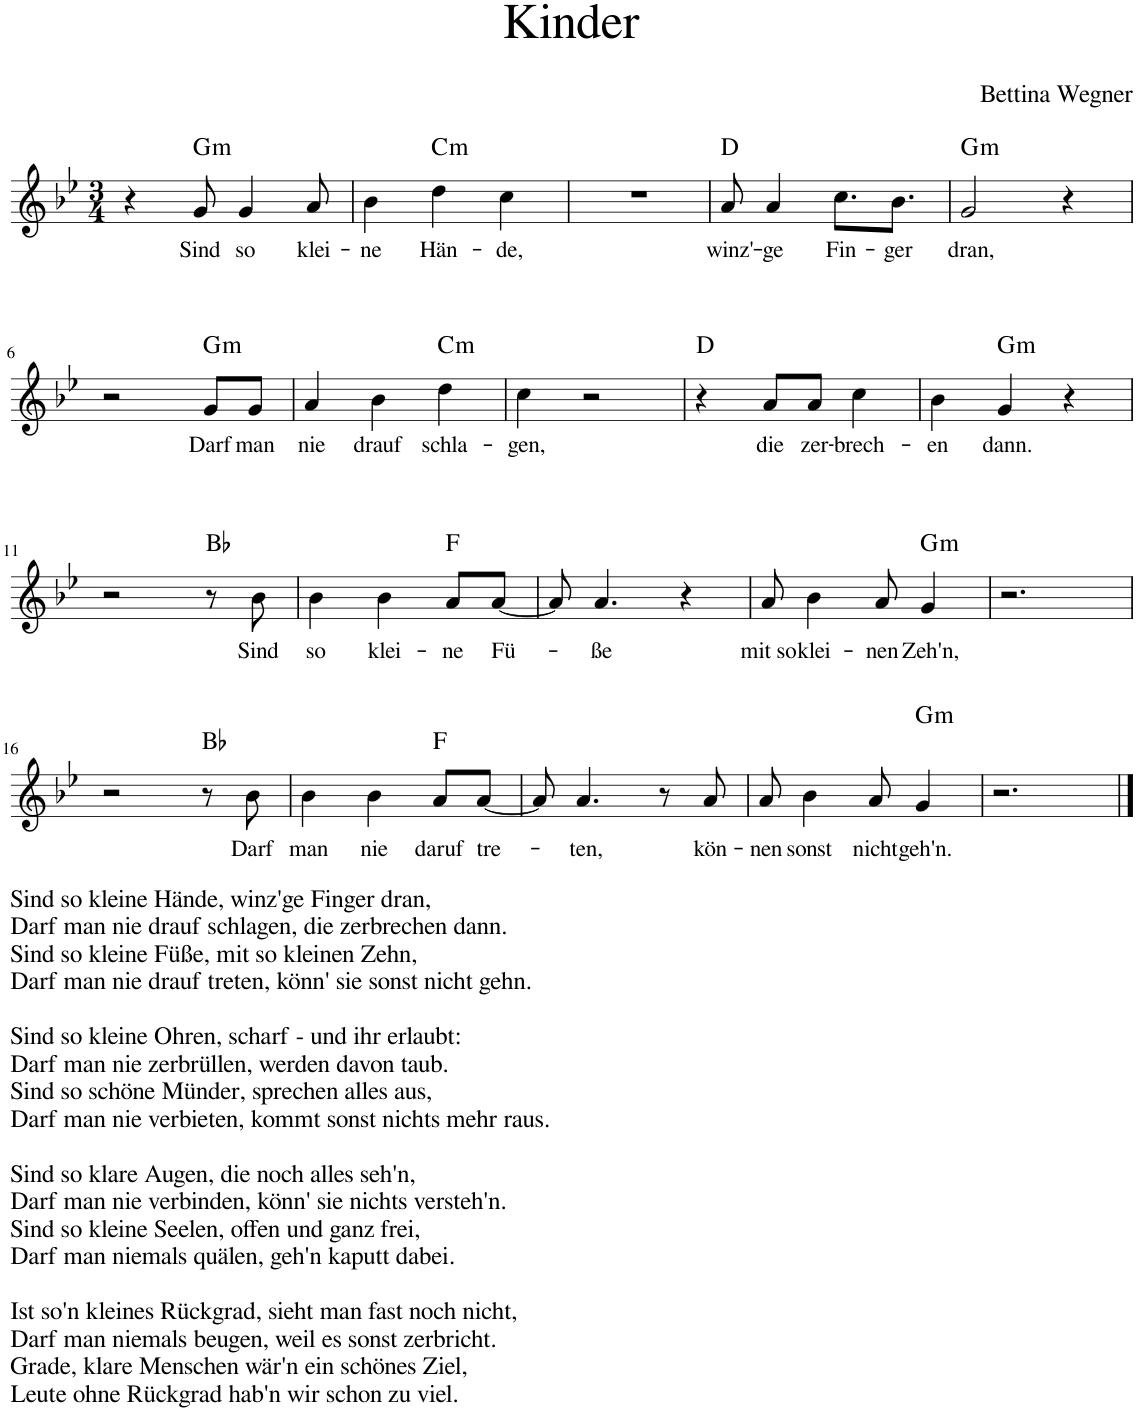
**kern	**text	**harte
*part1	*part1	*part1
*staff1	*staff1	*
*I"Piano	*	*
*I'Pno.	*	*
*clefG2	*	*
*k[b-e-]	*	*
*M3/4	*	*
=1	=1	=1
4r	.	.
!	!LO:LY:b	!LO:H:kt=m
8g/	Sind	G:min
!	!LO:LY:b	!
4g/	so	.
!	!LO:LY:b	!
8a/	klei-	.
=2	=2	=2
!	!LO:LY:b	!
4b-\	-ne	.
!	!LO:LY:b	!LO:H:kt=m
4dd\	Hän-	C:min
!	!LO:LY:b	!
4cc\	-de,	.
=3	=3	=3
2.r	.	.
=4	=4	=4
!	!LO:LY:b	!
8a/	winz'-	D:maj
!	!LO:LY:b	!
4a/	-ge	.
!	!LO:LY:b	!
8.cc\L	Fin-	.
!	!LO:LY:b	!
8.b-\J	-ger	.
=5	=5	=5
!	!LO:LY:b	!LO:H:kt=m
2g/	dran,	G:min
4r	.	.
!!LO:LB:g=z
=6	=6	=6
2r	.	.
!	!LO:LY:b	!LO:H:kt=m
8g/L	Darf	G:min
!	!LO:LY:b	!
8g/J	man	.
=7	=7	=7
!	!LO:LY:b	!
4a/	nie	.
!	!LO:LY:b	!
4b-\	drauf	.
!	!LO:LY:b	!LO:H:kt=m
4dd\	schla-	C:min
=8	=8	=8
!	!LO:LY:b	!
4cc\	-gen,	.
2r	.	.
=9	=9	=9
4r	.	D:maj
!	!LO:LY:b	!
8a/L	die	.
!	!LO:LY:b	!
8a/J	zer-	.
!	!LO:LY:b	!
4cc\	-brech-	.
=10	=10	=10
!	!LO:LY:b	!
4b-\	-en	.
!	!LO:LY:b	!LO:H:kt=m
4g/	dann.	G:min
4r	.	.
!!LO:LB:g=z
=11	=11	=11
2r	.	.
8r	.	Bb:maj
!	!LO:LY:b	!
8b-\	Sind	.
=12	=12	=12
!	!LO:LY:b	!
4b-\	so	.
!	!LO:LY:b	!
4b-\	klei-	.
!	!LO:LY:b	!
8a/L	-ne	F:maj
!	!LO:LY:b	!
[8a/J	Fü-	.
=13	=13	=13
8a/]	.	.
!	!LO:LY:b	!
4.a/	-ße	.
4r	.	.
=14	=14	=14
!	!LO:LY:b	!
8a/	mit so	.
!	!LO:LY:b	!
4b-\	klei-	.
!	!LO:LY:b	!
8a/	-nen	.
!	!LO:LY:b	!LO:H:kt=m
4g/	Zeh'n,	G:min
=15	=15	=15
2.r	.	.
!!LO:LB:g=z
=16	=16	=16
!LO:TX:b:t=Sind so kleine Hände, winz'ge Finger dran,	!	!
!LO:TX:b:t=Darf man nie drauf schlagen, die zerbrechen dann.	!	!
!LO:TX:b:t=Sind so kleine Füße, mit so kleinen Zehn,	!	!
!LO:TX:b:t=Darf man nie drauf treten, könn' sie sonst nicht gehn.	!	!
!LO:TX:b:t=Sind so kleine Ohren, scharf - und ihr erlaubt&colon;	!	!
!LO:TX:b:t=Darf man nie zerbrüllen, werden davon taub.	!	!
!LO:TX:b:t=Sind so schöne Münder, sprechen alles aus,	!	!
!LO:TX:b:t=Darf man nie verbieten, kommt sonst nichts mehr raus.	!	!
!LO:TX:b:t=Sind so klare Augen, die noch alles seh'n,	!	!
!LO:TX:b:t=Darf man nie verbinden, könn' sie nichts versteh'n.	!	!
!LO:TX:b:t=Sind so kleine Seelen, offen und ganz frei,	!	!
!LO:TX:b:t=Darf man niemals quälen, geh'n kaputt dabei.	!	!
!LO:TX:b:t=Ist so'n kleines Rückgrad, sieht man fast noch nicht,	!	!
!LO:TX:b:t=Darf man niemals beugen, weil es sonst zerbricht.	!	!
!LO:TX:b:t=Grade, klare Menschen wär'n ein schönes Ziel,	!	!
!LO:TX:b:t=Leute ohne Rückgrad hab'n wir schon zu viel.	!	!
2r	.	.
8r	.	Bb:maj
!	!LO:LY:b	!
8b-\	Darf	.
=17	=17	=17
!	!LO:LY:b	!
4b-\	man	.
!	!LO:LY:b	!
4b-\	nie	.
!	!LO:LY:b	!
8a/L	daruf	F:maj
!	!LO:LY:b	!
[8a/J	tre-	.
=18	=18	=18
8a/]	.	.
!	!LO:LY:b	!
4.a/	-ten,	.
8r	.	.
!	!LO:LY:b	!
8a/	kön-	.
=19	=19	=19
!	!LO:LY:b	!
8a/	-nen	.
!	!LO:LY:b	!
4b-\	sonst	.
!	!LO:LY:b	!
8a/	nicht	.
!	!LO:LY:b	!LO:H:n=1:kt=N.C.
!	!	!LO:H:n=2:kt=m
4g/	geh'n.	N G:min
=20	=20	=20
2.r	.	.
==	==	==
*-	*-	*-
